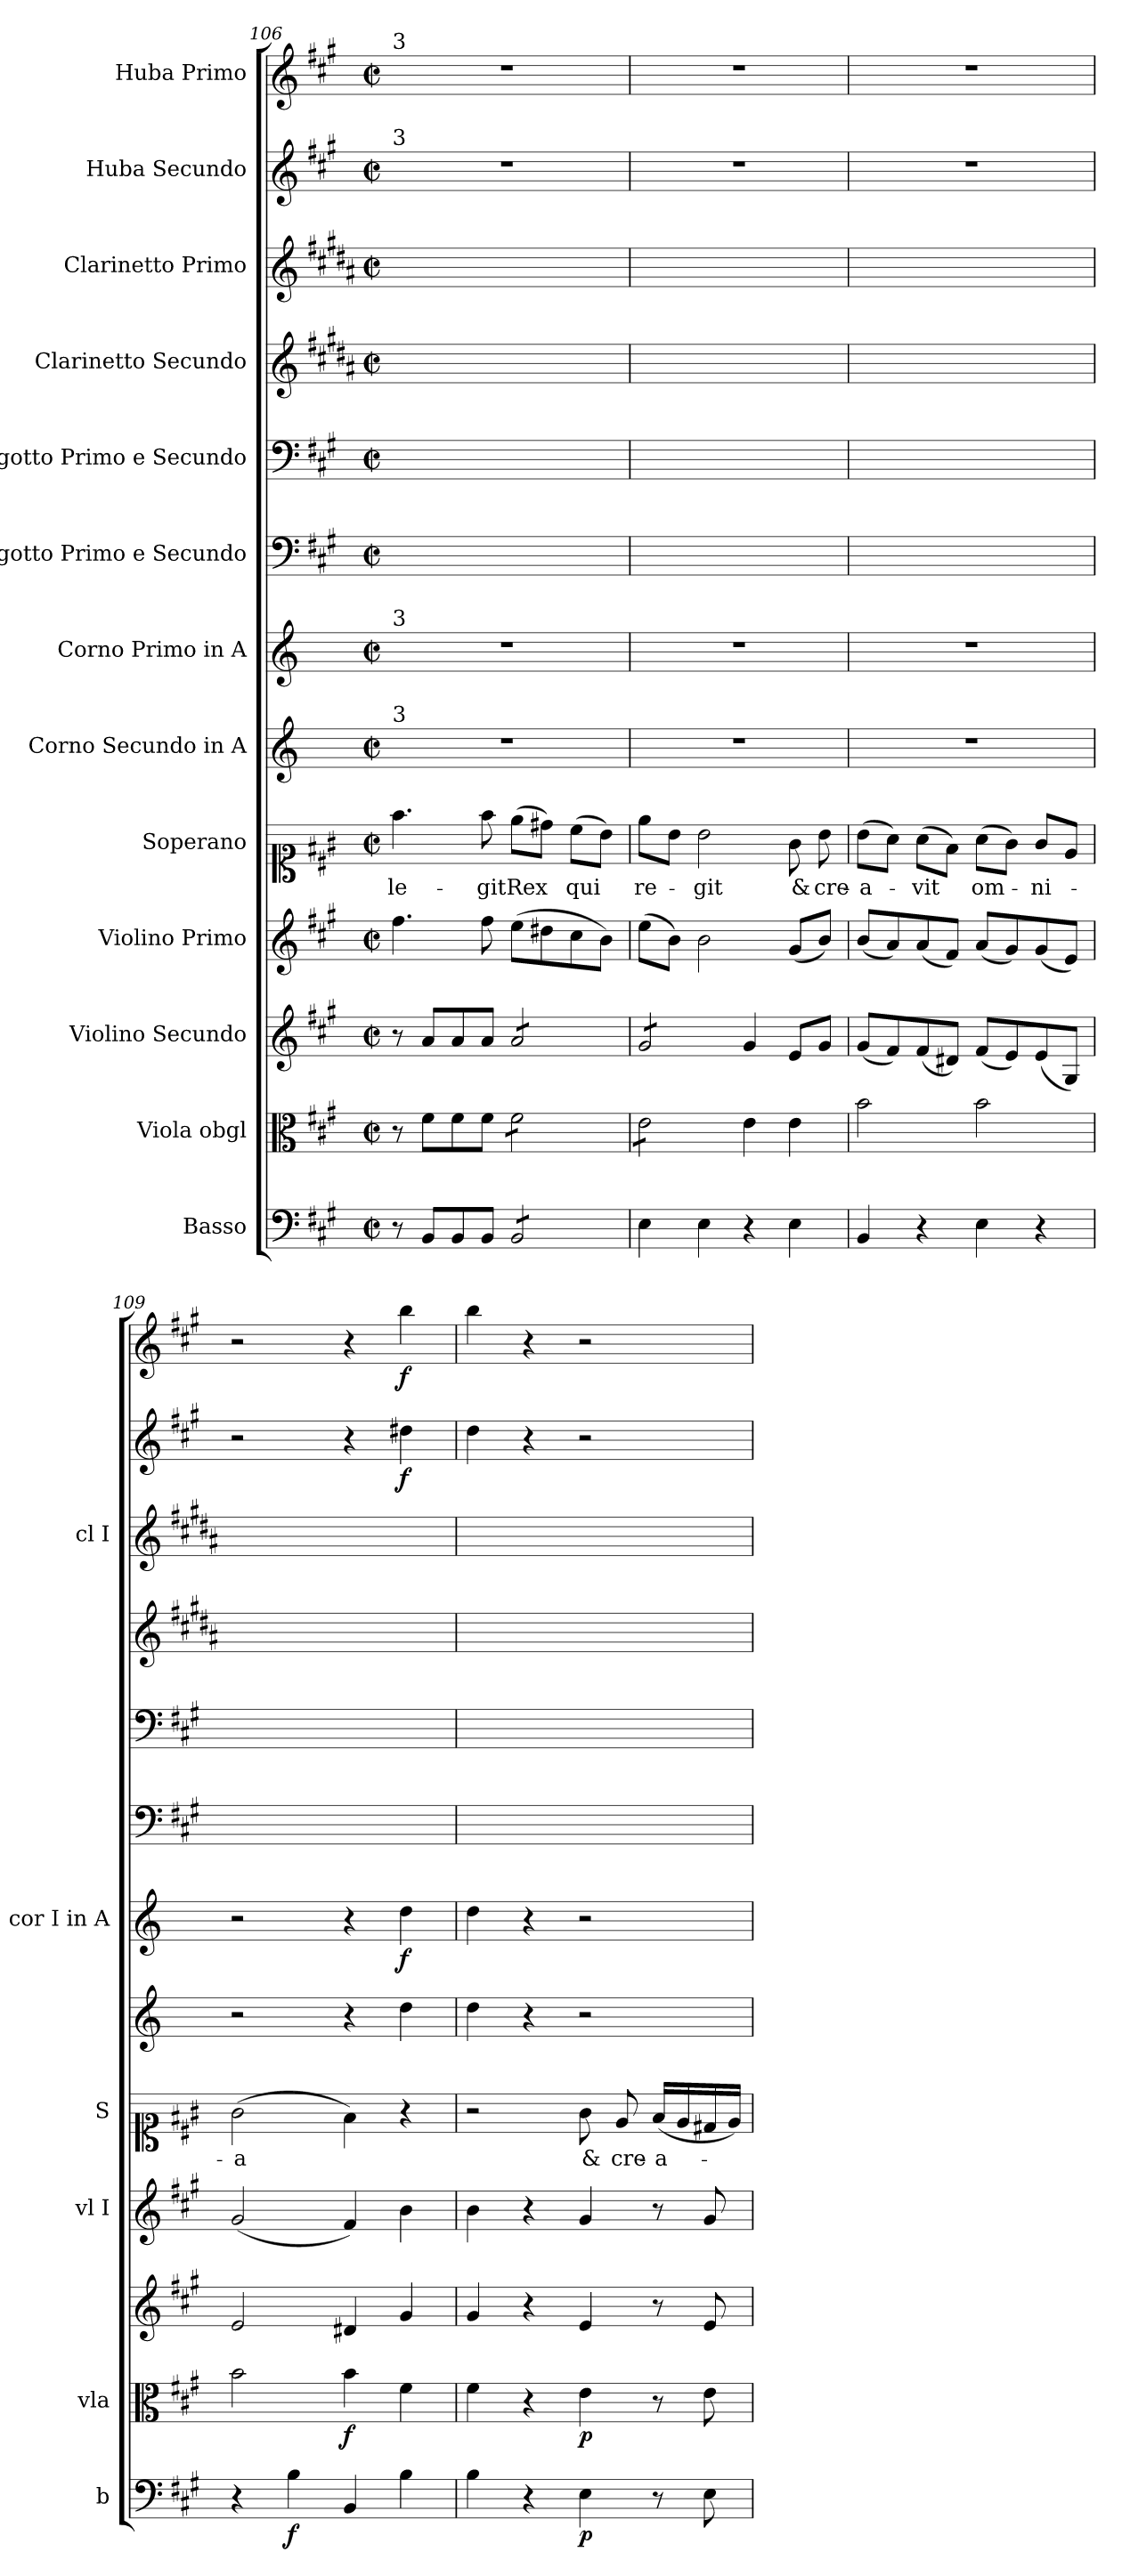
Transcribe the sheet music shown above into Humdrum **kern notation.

**kern	**dynam	**kern	**dynam	**kern	**dynam	**kern	**dynam	**kern	**text	**kern	**kern	**dynam	**kern	**kern	**kern	**kern	**kern	**dynam	**kern	**dynam
*part13	*part13	*part12	*part12	*part11	*part11	*part10	*part10	*part9	*part9	*part8	*part7	*part7	*part6	*part5	*part4	*part3	*part2	*part2	*part1	*part1
*staff13	*staff13	*staff12	*staff12	*staff11	*staff11	*staff10	*staff10	*staff9	*staff9	*staff8	*staff7	*staff7	*staff6	*staff5	*staff4	*staff3	*staff2	*staff2	*staff1	*staff1
*I"Basso	*	*I"Viola obgl	*	*I"Violino Secundo	*	*I"Violino Primo	*	*I"Soperano	*	*I"Corno Secundo in A	*I"Corno Primo in A	*	*I"Fagotto Primo e Secundo	*I"Fagotto Primo e Secundo	*I"Clarinetto Secundo	*I"Clarinetto Primo	*I"Huba Secundo	*	*I"Huba Primo	*
*I'b	*	*I'vla	*	*	*	*I'vl I	*	*I'S	*	*	*I'cor I in A	*	*	*	*	*I'cl I	*	*	*	*
*clefF4	*	*clefC3	*	*clefG2	*	*clefG2	*	*clefC1	*	*clefG2	*clefG2	*	*clefF4	*clefF4	*clefG2	*clefG2	*clefG2	*	*clefG2	*
*	*	*	*	*	*	*	*	*	*	*ITrd2c3	*ITrd2c3	*	*	*	*ITrd1c2	*ITrd1c2	*	*	*	*
*k[f#c#g#]	*	*k[f#c#g#]	*	*k[f#c#g#]	*	*k[f#c#g#]	*	*k[f#c#g#]	*	*k[f#c#g#]	*k[f#c#g#]	*	*k[f#c#g#]	*k[f#c#g#]	*k[f#c#g#]	*k[f#c#g#]	*k[f#c#g#]	*	*k[f#c#g#]	*
*A:	*	*A:	*	*A:	*	*A:	*	*A:	*	*A:	*A:	*	*A:	*A:	*A:	*A:	*A:	*	*A:	*
*M2/2	*	*M2/2	*	*M2/2	*	*M2/2	*	*M2/2	*	*M2/2	*M2/2	*	*M2/2	*M2/2	*M2/2	*M2/2	*M2/2	*	*M2/2	*
*met(c|)	*	*met(c|)	*	*met(c|)	*	*met(c|)	*	*met(c|)	*	*met(c|)	*met(c|)	*	*met(c|)	*met(c|)	*met(c|)	*met(c|)	*met(c|)	*	*met(c|)	*
=106	=106	=106	=106	=106	=106	=106	=106	=106	=106	=106	=106	=106	=106	=106	=106	=106	=106	=106	=106	=106
!	!	!	!	!	!	!	!	!	!	!	!	!	!	!	!	!	!	!	!LO:TX:a:t=3	!
!	!	!	!	!	!	!	!	!	!	!	!	!	!	!	!	!	!LO:TX:a:t=3	!	!	!
!	!	!	!	!	!	!	!	!	!	!	!LO:TX:a:t=3	!	!	!	!	!	!	!	!	!
!	!	!	!	!	!	!	!	!	!	!LO:TX:a:t=3	!	!	!	!	!	!	!	!	!	!
8r	.	8r	.	8r	.	4.ff#\	.	4.ff#\	-le-	1r	1r	.	8ryy	8ryy	1ryy	1ryy	1r	.	1r	.
!	!LO:DY:b	!	!LO:DY:b	!	!LO:DY:b	!	!	!	!	!	!	!	!	!	!	!	!	!	!	!
8BB/L	p&colon;	8f#\L	pia	8a/L	pia	.	.	.	.	.	.	.	8BB/Lyy	8BB/Lyy	.	.	.	.	.	.
8BB/	.	8f#\	.	8a/	.	.	.	.	.	.	.	.	8BB/yy	8BB/yy	.	.	.	.	.	.
8BB/J	.	8f#\J	.	8a/J	.	8ff#\	.	8ff#\	-git	.	.	.	8BB/Jyy	8BB/Jyy	.	.	.	.	.	.
*tremolo	*	*	*	*	*	*	*	*	*	*	*	*	*	*	*	*	*	*	*	*
*	*	*tremolo	*	*	*	*	*	*	*	*	*	*	*	*	*	*	*	*	*	*
*	*	*	*	*tremolo	*	*	*	*	*	*	*	*	*	*	*	*	*	*	*	*
8BB/L	.	8f#\L	.	8a/L	.	(8ee\L	.	(8ee\L	Rex	.	.	.	8BB/Lyy	8BB/Lyy	.	.	.	.	.	.
8BB/	.	8f#\	.	8a/	.	8dd#X\	.	8dd#X\J)	.	.	.	.	8BB/yy	8BB/yy	.	.	.	.	.	.
8BB/	.	8f#\	.	8a/	.	8cc#\	.	(8cc#\L	qui	.	.	.	8BB/yy	8BB/yy	.	.	.	.	.	.
8BB/J	.	8f#\J	.	8a/J	.	8b\J)	.	8b\J)	.	.	.	.	8BB/Jyy	8BB/Jyy	.	.	.	.	.	.
*Xtremolo	*	*	*	*	*	*	*	*	*	*	*	*	*	*	*	*	*	*	*	*
=107	=107	=107	=107	=107	=107	=107	=107	=107	=107	=107	=107	=107	=107	=107	=107	=107	=107	=107	=107	=107
4E\	.	8e\L	.	8g#/L	.	(8ee\L	.	8ee\L	re-	1r	1r	.	4E\yy	4E\yy	1ryy	1ryy	1r	.	1r	.
.	.	8e\	.	8g#/	.	8b\J)	.	8b\J	.	.	.	.	.	.	.	.	.	.	.	.
4E\	.	8e\	.	8g#/	.	2b\	.	2b\	-git	.	.	.	4E\yy	4E\yy	.	.	.	.	.	.
.	.	8e\J	.	8g#/J	.	.	.	.	.	.	.	.	.	.	.	.	.	.	.	.
*	*	*	*	*Xtremolo	*	*	*	*	*	*	*	*	*	*	*	*	*	*	*	*
*	*	*Xtremolo	*	*	*	*	*	*	*	*	*	*	*	*	*	*	*	*	*	*
4r	.	4e\	.	4g#/	.	.	.	.	.	.	.	.	4ryy	4ryy	.	.	.	.	.	.
4E\	.	4e\	.	8e/L	.	(8g#/L	.	8g#\	&	.	.	.	4E\yy	4E\yy	.	.	.	.	.	.
.	.	.	.	8g#/J	.	8b/J)	.	8b\	cre-	.	.	.	.	.	.	.	.	.	.	.
=108	=108	=108	=108	=108	=108	=108	=108	=108	=108	=108	=108	=108	=108	=108	=108	=108	=108	=108	=108	=108
4BB/	.	2b\	.	(8g#/L	.	(8b/L	.	(8b\L	-a-	1r	1r	.	4BB/yy	4BB/yy	1ryy	1ryy	1r	.	1r	.
.	.	.	.	8f#/)	.	8a/)	.	8a\J)	.	.	.	.	.	.	.	.	.	.	.	.
4r	.	.	.	(8f#/	.	(8a/	.	(8a\L	-vit	.	.	.	4ryy	4ryy	.	.	.	.	.	.
.	.	.	.	8d#X/J)	.	8f#/J)	.	8f#\J)	.	.	.	.	.	.	.	.	.	.	.	.
4E\	.	2b\	.	(8f#/L	.	(8a/L	.	(8a\L	om-	.	.	.	4E\yy	4E\yy	.	.	.	.	.	.
.	.	.	.	8e/)	.	8g#/)	.	8g#\J)	.	.	.	.	.	.	.	.	.	.	.	.
4r	.	.	.	(8e/	.	(8g#/	.	8g#/L	-ni-	.	.	.	4ryy	4ryy	.	.	.	.	.	.
.	.	.	.	8G#/J)	.	8e/J)	.	8e/J	.	.	.	.	.	.	.	.	.	.	.	.
=109	=109	=109	=109	=109	=109	=109	=109	=109	=109	=109	=109	=109	=109	=109	=109	=109	=109	=109	=109	=109
4r	.	2b\	.	2e/	.	(2g#/	.	(2g#\	-a	2r	2r	.	4ryy	4ryy	1ryy	1ryy	2r	.	2r	.
4B\	f	.	.	.	.	.	.	.	.	.	.	.	4B\yy	4B\yy	.	.	.	.	.	.
4BB/	.	4b\	f	4d#X/	.	4f#/)	.	4f#\)	.	4r	4r	.	4BB/yy	4BB/yy	.	.	4r	.	4r	.
4B\	.	4f#\	.	4g#/	.	4b\	.	4r	.	4b\	4b\	f	4B\yy	4B\yy	.	.	4dd#X\	f	4bb\	f
=110	=110	=110	=110	=110	=110	=110	=110	=110	=110	=110	=110	=110	=110	=110	=110	=110	=110	=110	=110	=110
4B\	.	4f#\	.	4g#/	.	4b\	.	2r	.	4b\	4b\	.	4B\yy	4B\yy	1ryy	1ryy	4dd\	.	4bb\	.
4r	.	4r	.	4r	.	4r	.	.	.	4r	4r	.	4ryy	4ryy	.	.	4r	.	4r	.
!	!	!	!LO:DY:b	!	!	!	!LO:DY:b	!	!	!	!	!	!	!	!	!	!	!	!	!
4E\	p	4e\	p.	4e/	.	4g#/	pia&colon;	8g#\	&	2r	2r	.	4E\yy	4E\yy	.	.	2r	.	2r	.
.	.	.	.	.	.	.	.	8e/	cre-	.	.	.	.	.	.	.	.	.	.	.
8r	.	8r	.	8r	.	8r	.	(16f#/LL	-a-	.	.	.	8ryy	8ryy	.	.	.	.	.	.
.	.	.	.	.	.	.	.	16e/	.	.	.	.	.	.	.	.	.	.	.	.
8E\	.	8e\	.	8e/	.	8g#/	.	16d#X/	.	.	.	.	8E\yy	8E\yy	.	.	.	.	.	.
.	.	.	.	.	.	.	.	16e/JJ)	.	.	.	.	.	.	.	.	.	.	.	.
=	=	=	=	=	=	=	=	=	=	=	=	=	=	=	=	=	=	=	=	=
*-	*-	*-	*-	*-	*-	*-	*-	*-	*-	*-	*-	*-	*-	*-	*-	*-	*-	*-	*-	*-
